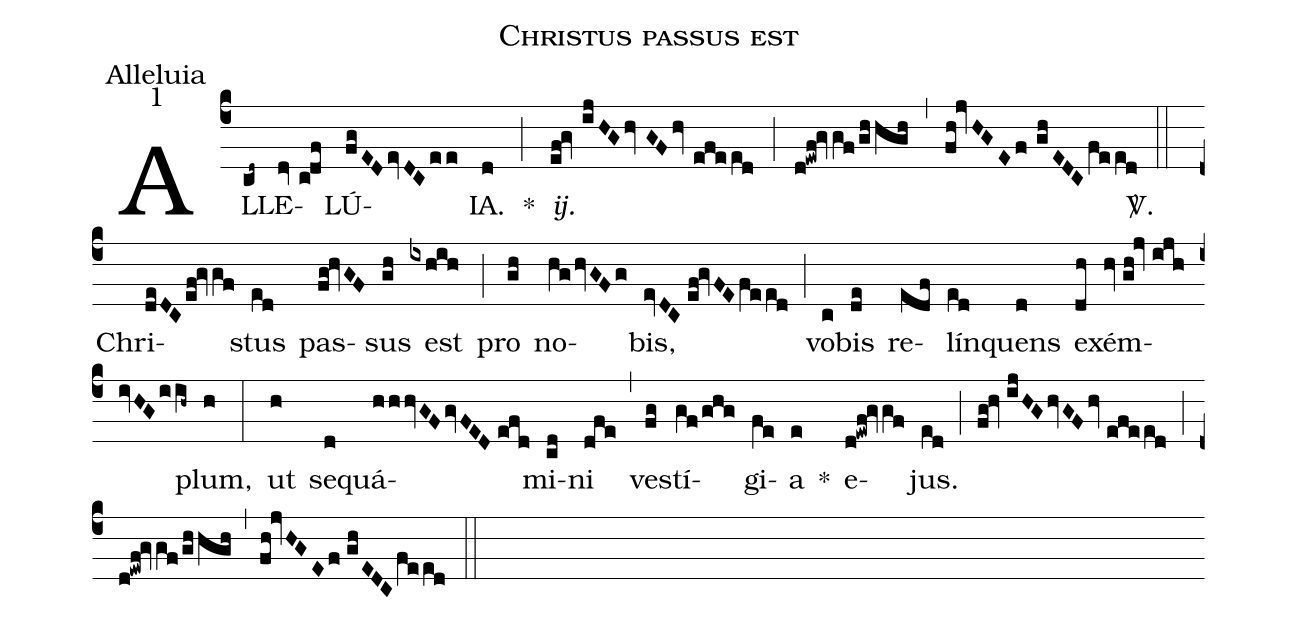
name:Christus passus est;
office-part:Alleluia;
mode:1;
%%
(c4) AL(cd~)LE(dv//c!df)LÚ(fgED/evDC/ee)IA.(d) *(;) <i>ij.</i>(ef!gv//ijHG/hv//GFhv//efeed) (;) (d!ewf!gvgf/ghhgh) (,) (fh!jvHGE/f//ghEDC/feed) <sp>V/</sp>.(::) Chri(deDC/ef!gvgf)stus(ed) pas(fg!hvGF)sus(gh) est(ixhih) (;) pro(gh) no(hg/hvGFg)bis,(evDC//ef!gvFE/feed) (;) vo(c)bis(de) re(edf)lín(ed)quens(d) e(dh)xém(hv//gh!jv//ijh/ivHG/iih~)plum,(h) (:) ut(h) se(d)quá(hhhvGF/gvFED//efd)mi(cd)ni(dfe) (,) ves(fg)tí(gf/ghg)gi(fe)a(e) *() e(d!ewf!gvgf)jus.(ed) (;) (fg!hv//ijHG/hvGF/hv//efeed) (;) (d!ewf!gvgf/ghhgh) (,) (fh!jvHGE/f//ghEDC/feed) (::)
